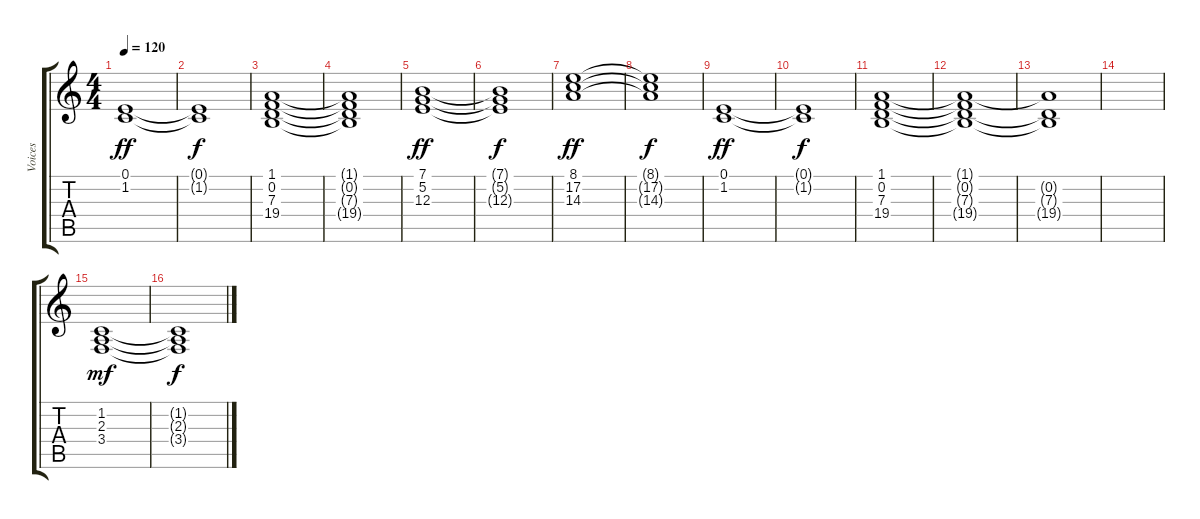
\track ("Voices" "Voices") {instrument choiraahs}
\staff {score tabs}
\tuning (E4 B3 G3 D3 A2 E2) {hide}
\ts (4 4)
\tempo 120
\clef g2
\ks c
(0.1 1.2).1{dy ff} |
(0.1{t} 1.2{t}).1{dy f} |
(1.1 0.2 7.3 19.4).1 |
(1.1{t} 0.2{t} 7.3{t} 19.4{t}).1 |
\section ("" "")
(7.1 5.2 12.3).1{dy ff} |
(7.1{t} 5.2{t} 12.3{t}).1{dy f} |
(8.1 17.2 14.3).1{dy ff} |
(8.1{t} 17.2{t} 14.3{t}).1{dy f} |
(0.1 1.2).1{dy ff} |
(0.1{t} 1.2{t}).1{dy f} |
(1.1 0.2 7.3 19.4).1 |
(1.1{t} 0.2{t} 7.3{t} 19.4{t}).1 |
\section ("" "")
(0.2{t} 7.3{t} 19.4{t}).1 |
|
(1.2 2.3 3.4).1{dy mf volume 8} |
(1.2{t} 2.3{t} 3.4{t}).1{dy f}
